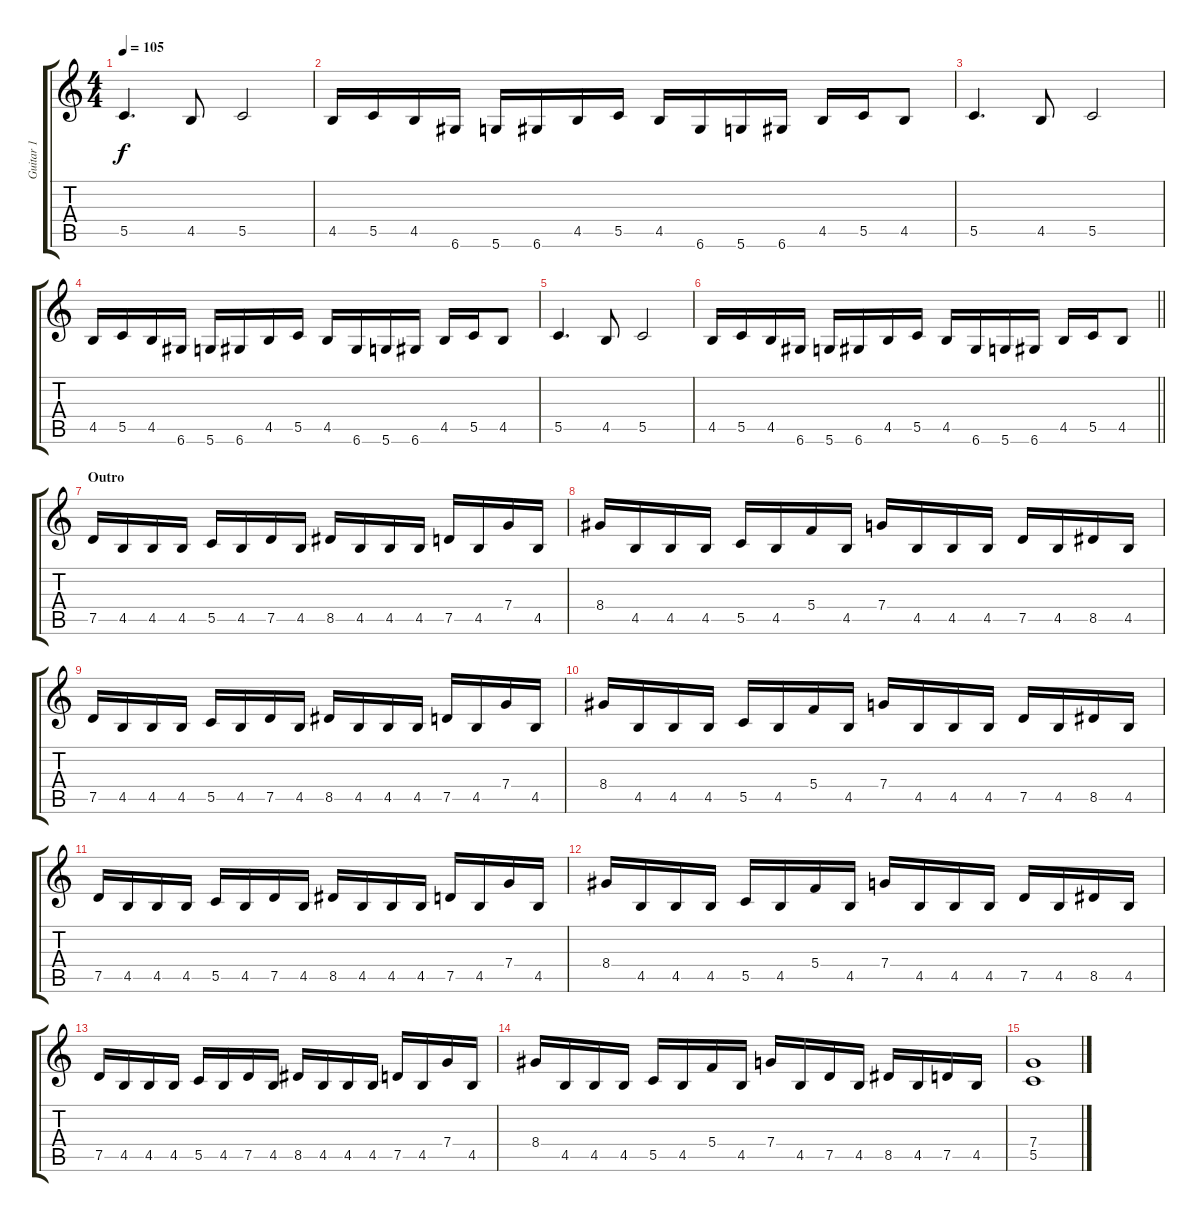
\track ("Guitar 1" "Guitar 1") {instrument distortionguitar}
\staff {score tabs}
\tuning (D4 A3 F3 C3 G2 D2) {hide}
\ts (4 4)
\tempo 105
\clef g2
\ks c
5.5.4{d dy f} 4.5.8 5.5.2 |
4.5.16 5.5.16 4.5.16 6.6.16 5.6.16 6.6.16 4.5.16 5.5.16 4.5.16 6.6.16 5.6.16 6.6.16 4.5.16 5.5.16 4.5.8 |
5.5.4{d} 4.5.8 5.5.2 |
4.5.16 5.5.16 4.5.16 6.6.16 5.6.16 6.6.16 4.5.16 5.5.16 4.5.16 6.6.16 5.6.16 6.6.16 4.5.16 5.5.16 4.5.8 |
5.5.4{d} 4.5.8 5.5.2 |
\barLineRight lightlight
4.5.16 5.5.16 4.5.16 6.6.16 5.6.16 6.6.16 4.5.16 5.5.16 4.5.16 6.6.16 5.6.16 6.6.16 4.5.16 5.5.16 4.5.8 |
\section ("" "Outro")
7.5.16 4.5.16 4.5.16 4.5.16 5.5.16 4.5.16 7.5.16 4.5.16 8.5.16 4.5.16 4.5.16 4.5.16 7.5.16 4.5.16 7.4.16 4.5.16 |
8.4.16 4.5.16 4.5.16 4.5.16 5.5.16 4.5.16 5.4.16 4.5.16 7.4.16 4.5.16 4.5.16 4.5.16 7.5.16 4.5.16 8.5.16 4.5.16 |
7.5.16 4.5.16 4.5.16 4.5.16 5.5.16 4.5.16 7.5.16 4.5.16 8.5.16 4.5.16 4.5.16 4.5.16 7.5.16 4.5.16 7.4.16 4.5.16 |
8.4.16 4.5.16 4.5.16 4.5.16 5.5.16 4.5.16 5.4.16 4.5.16 7.4.16 4.5.16 4.5.16 4.5.16 7.5.16 4.5.16 8.5.16 4.5.16 |
7.5.16 4.5.16 4.5.16 4.5.16 5.5.16 4.5.16 7.5.16 4.5.16 8.5.16 4.5.16 4.5.16 4.5.16 7.5.16 4.5.16 7.4.16 4.5.16 |
8.4.16 4.5.16 4.5.16 4.5.16 5.5.16 4.5.16 5.4.16 4.5.16 7.4.16 4.5.16 4.5.16 4.5.16 7.5.16 4.5.16 8.5.16 4.5.16 |
7.5.16 4.5.16 4.5.16 4.5.16 5.5.16 4.5.16 7.5.16 4.5.16 8.5.16 4.5.16 4.5.16 4.5.16 7.5.16 4.5.16 7.4.16 4.5.16 |
8.4.16 4.5.16 4.5.16 4.5.16 5.5.16 4.5.16 5.4.16 4.5.16 7.4.16 4.5.16 7.5.16 4.5.16 8.5.16 4.5.16 7.5.16 4.5.16 |
(7.4 5.5).1
